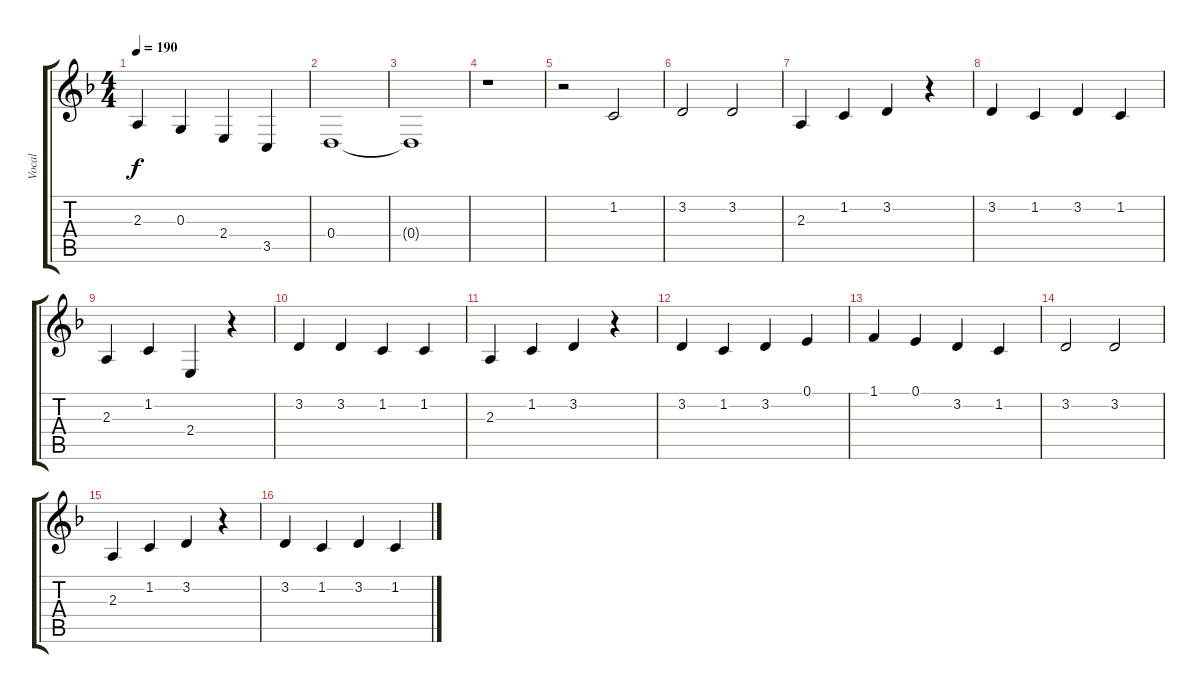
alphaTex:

\track ("Vocal" "Vocal") {instrument acousticgrandpiano}
\staff {score tabs}
\tuning (E4 B3 G3 D3 A2 E2) {hide}
\ts (4 4)
\tempo 190
\clef g2
\ks f
2.3.4{dy f} 0.3.4 2.4.4 3.5.4 |
0.4.1 |
0.4{t}.1 |
r.1 |
r.2 1.2.2 |
3.2.2 3.2.2 |
2.3.4 1.2.4 3.2.4 r.4 |
3.2.4 1.2.4 3.2.4 1.2.4 |
2.3.4 1.2.4 2.4.4 r.4 |
3.2.4 3.2.4 1.2.4 1.2.4 |
2.3.4 1.2.4 3.2.4 r.4 |
3.2.4 1.2.4 3.2.4 0.1.4 |
1.1.4 0.1.4 3.2.4 1.2.4 |
3.2.2 3.2.2 |
2.3.4 1.2.4 3.2.4 r.4 |
3.2.4 1.2.4 3.2.4 1.2.4
